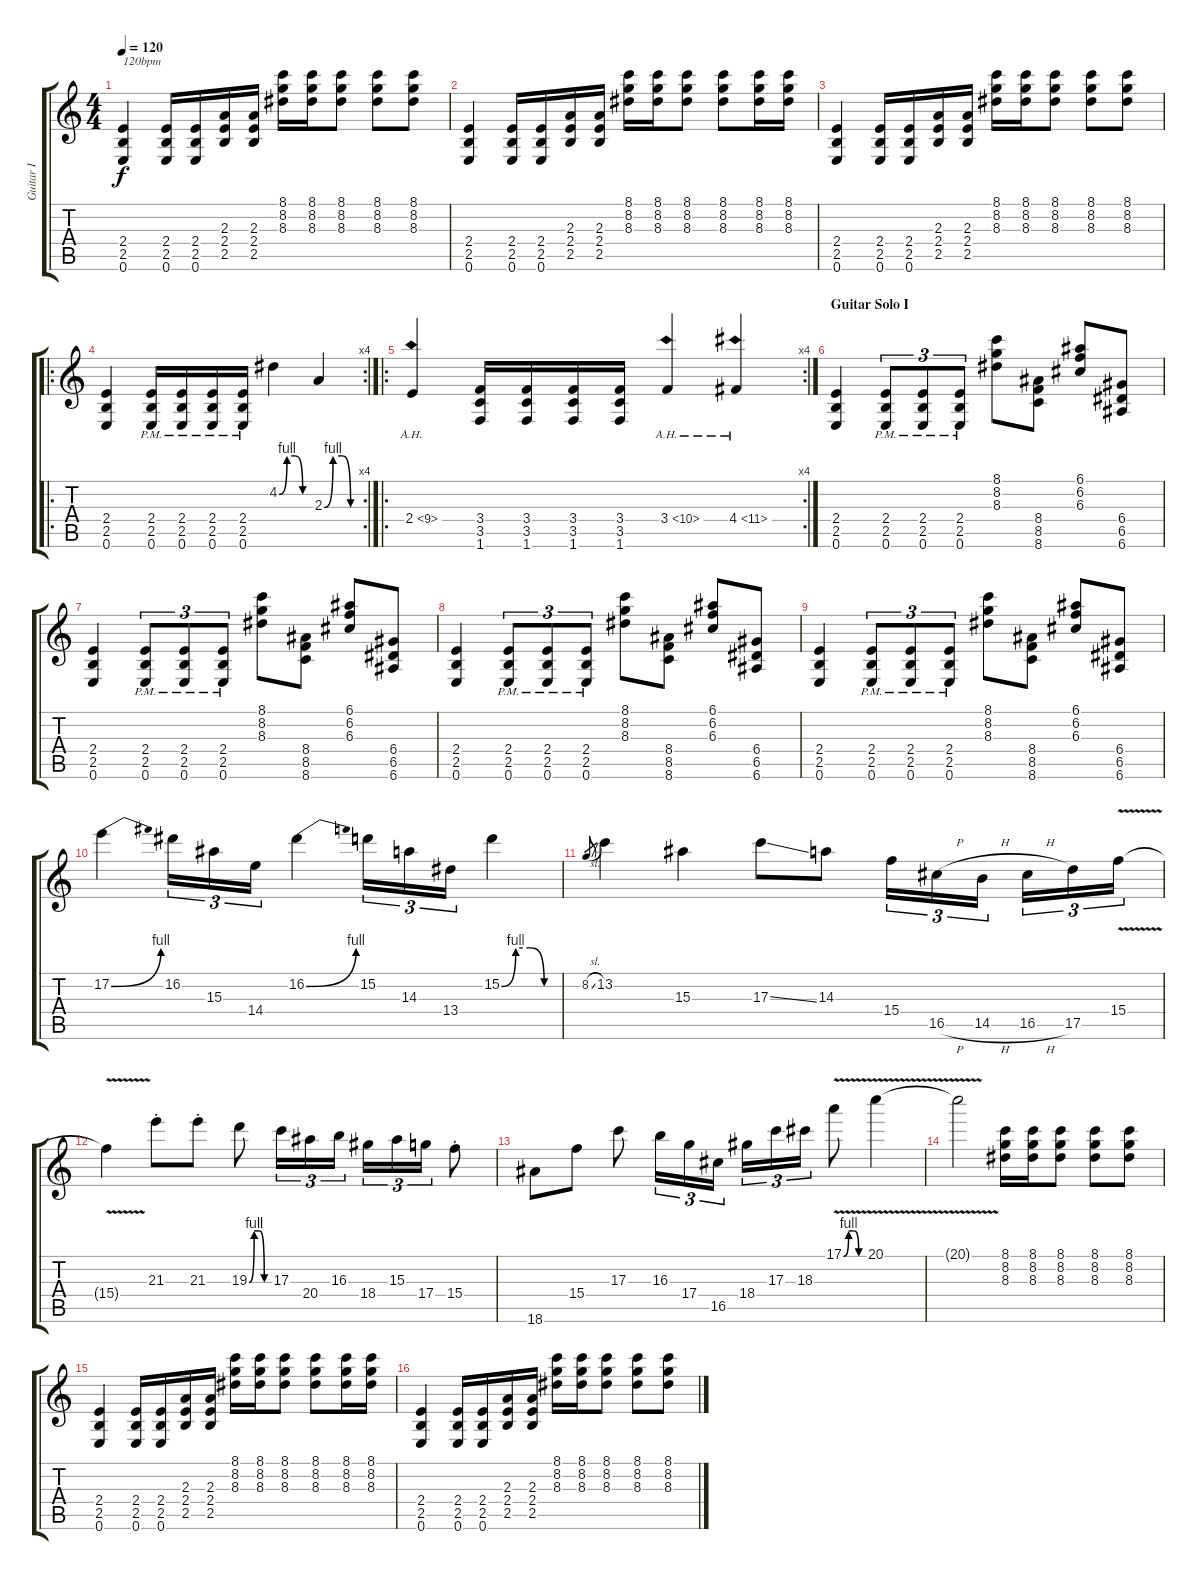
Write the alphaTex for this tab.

\track ("Guitar I" "Guitar I") {instrument distortionguitar}
\staff {score tabs}
\tuning (E4 B3 G3 D3 A2 E2) {hide}
\ts (4 4)
\tempo 120
\clef g2
\ks c
(2.4 2.5 0.6).4{txt "120bpm" dy f instrument distortionguitar} (2.4 2.5 0.6).16 (2.4 2.5 0.6).16 (2.3 2.4 2.5).16 (2.3 2.4 2.5).16 (8.1 8.2 8.3).16 (8.1 8.2 8.3).16 (8.1 8.2 8.3).8 (8.1 8.2 8.3).8 (8.1 8.2 8.3).8 |
(2.4 2.5 0.6).4 (2.4 2.5 0.6).16 (2.4 2.5 0.6).16 (2.3 2.4 2.5).16 (2.3 2.4 2.5).16 (8.1 8.2 8.3).16 (8.1 8.2 8.3).16 (8.1 8.2 8.3).8 (8.1 8.2 8.3).8 (8.1 8.2 8.3).16 (8.1 8.2 8.3).16 |
(2.4 2.5 0.6).4 (2.4 2.5 0.6).16 (2.4 2.5 0.6).16 (2.3 2.4 2.5).16 (2.3 2.4 2.5).16 (8.1 8.2 8.3).16 (8.1 8.2 8.3).16 (8.1 8.2 8.3).8 (8.1 8.2 8.3).8 (8.1 8.2 8.3).8 |
\ro
\rc 4
(2.4 2.5 0.6).4 (2.4{pm} 2.5{pm} 0.6{pm}).16 (2.4{pm} 2.5{pm} 0.6{pm}).16 (2.4{pm} 2.5{pm} 0.6{pm}).16 (2.4{pm} 2.5{pm} 0.6{pm}).16 4.2{be (custom 0 0 15 4 30 4 45 0 60 0)}.4 2.3{be (custom 0 0 15 4 30 4 45 0 60 0)}.4 |
\ro
\rc 4
2.4{ah 7}.4 (3.4 3.5 1.6).16 (3.4 3.5 1.6).16 (3.4 3.5 1.6).16 (3.4 3.5 1.6).16 3.4{ah 7}.4 4.4{ah 7}.4 |
\section ("" "Guitar Solo I")
(2.4 2.5 0.6).4 (2.4{pm} 2.5{pm} 0.6{pm}).8{tu (3 2)} (2.4{pm} 2.5{pm} 0.6{pm}).8{tu (3 2)} (2.4{pm} 2.5{pm} 0.6{pm}).8{tu (3 2)} (8.1 8.2 8.3).8 (8.4 8.5 8.6).8 (6.1 6.2 6.3).8 (6.4 6.5 6.6).8 |
(2.4 2.5 0.6).4 (2.4{pm} 2.5{pm} 0.6{pm}).8{tu (3 2)} (2.4{pm} 2.5{pm} 0.6{pm}).8{tu (3 2)} (2.4{pm} 2.5{pm} 0.6{pm}).8{tu (3 2)} (8.1 8.2 8.3).8 (8.4 8.5 8.6).8 (6.1 6.2 6.3).8 (6.4 6.5 6.6).8 |
(2.4 2.5 0.6).4 (2.4{pm} 2.5{pm} 0.6{pm}).8{tu (3 2)} (2.4{pm} 2.5{pm} 0.6{pm}).8{tu (3 2)} (2.4{pm} 2.5{pm} 0.6{pm}).8{tu (3 2)} (8.1 8.2 8.3).8 (8.4 8.5 8.6).8 (6.1 6.2 6.3).8 (6.4 6.5 6.6).8 |
(2.4 2.5 0.6).4 (2.4{pm} 2.5{pm} 0.6{pm}).8{tu (3 2)} (2.4{pm} 2.5{pm} 0.6{pm}).8{tu (3 2)} (2.4{pm} 2.5{pm} 0.6{pm}).8{tu (3 2)} (8.1 8.2 8.3).8 (8.4 8.5 8.6).8 (6.1 6.2 6.3).8 (6.4 6.5 6.6).8 |
17.2{be (bend 0 0 60 4)}.4{volume 16} 16.2.16{tu (3 2)} 15.3.16{tu (3 2)} 14.4.16{tu (3 2)} 16.2{be (bend 0 0 60 4)}.4 15.2.16{tu (3 2)} 14.3.16{tu (3 2)} 13.4.16{tu (3 2)} 15.2{be (custom 0 0 15 4 30 4 45 0 60 0)}.4 |
8.2{sl}.8{gr} 13.2.4 15.3.4 17.3{ss}.8 14.3.8 15.4.16{tu (3 2)} 16.5{h}.16{tu (3 2)} 14.5{h}.16{tu (3 2)} 16.5{h}.16{tu (3 2)} 17.5.16{tu (3 2)} 15.4{v}.16{tu (3 2)} |
15.4{t}.4 21.3{st}.8 21.3{st}.8 19.3{be (custom 0 0 15 4 30 4 45 0 60 0)}.8 17.3.16{tu (3 2)} 20.4.16{tu (3 2)} 16.3.16{tu (3 2)} 18.4.16{tu (3 2)} 15.3.16{tu (3 2)} 17.4.16{tu (3 2)} 15.4{st}.8 |
18.6.8 15.4.8 17.3.8 16.3.16{tu (3 2)} 17.4.16{tu (3 2)} 16.5.16{tu (3 2)} 18.4.16{tu (3 2)} 17.3.16{tu (3 2)} 18.3.16{tu (3 2)} 17.1{be (custom 0 0 15 4 30 4 45 0 60 0) v}.8 20.1{v}.4 |
20.1{t}.2 (8.1 8.2 8.3).16{volume 13} (8.1 8.2 8.3).16 (8.1 8.2 8.3).8 (8.1 8.2 8.3).8 (8.1 8.2 8.3).8 |
(2.4 2.5 0.6).4 (2.4 2.5 0.6).16 (2.4 2.5 0.6).16 (2.3 2.4 2.5).16 (2.3 2.4 2.5).16 (8.1 8.2 8.3).16 (8.1 8.2 8.3).16 (8.1 8.2 8.3).8 (8.1 8.2 8.3).8 (8.1 8.2 8.3).16 (8.1 8.2 8.3).16 |
(2.4 2.5 0.6).4 (2.4 2.5 0.6).16 (2.4 2.5 0.6).16 (2.3 2.4 2.5).16 (2.3 2.4 2.5).16 (8.1 8.2 8.3).16 (8.1 8.2 8.3).16 (8.1 8.2 8.3).8 (8.1 8.2 8.3).8 (8.1 8.2 8.3).8
